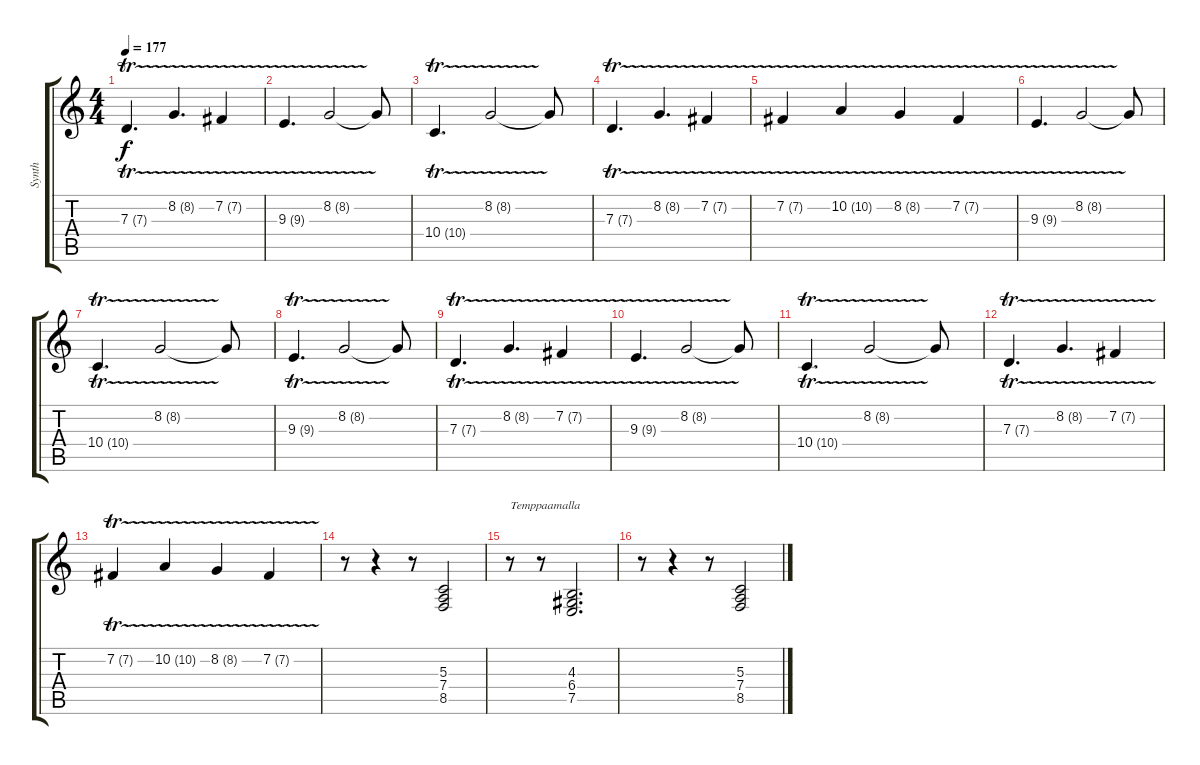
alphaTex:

\track ("Synth" "Synth") {instrument violin}
\staff {score tabs}
\tuning (E4 B3 G3 D3 A2 E2) {hide}
\ts (4 4)
\tempo 177
\clef g2
\ks c
7.3{tr (7 16)}.4{d dy f} 8.2{tr (8 16)}.4{d} 7.2{tr (7 16)}.4 |
9.3{tr (9 16)}.4{d} 8.2{tr (8 16)}.2 8.2{t}.8 |
10.4{tr (10 16)}.4{d} 8.2{tr (8 16)}.2 8.2{t}.8 |
7.3{tr (7 16)}.4{d} 8.2{tr (8 16)}.4{d} 7.2{tr (7 16)}.4 |
7.2{tr (7 16)}.4 10.2{tr (10 16)}.4 8.2{tr (8 16)}.4 7.2{tr (7 16)}.4 |
9.3{tr (9 16)}.4{d} 8.2{tr (8 16)}.2 8.2{t}.8 |
10.4{tr (10 16)}.4{d} 8.2{tr (8 16)}.2 8.2{t}.8 |
9.3{tr (9 16)}.4{d} 8.2{tr (8 16)}.2 8.2{t}.8 |
7.3{tr (7 16)}.4{d} 8.2{tr (8 16)}.4{d} 7.2{tr (7 16)}.4 |
9.3{tr (9 16)}.4{d} 8.2{tr (8 16)}.2 8.2{t}.8 |
10.4{tr (10 16)}.4{d} 8.2{tr (8 16)}.2 8.2{t}.8 |
7.3{tr (7 16)}.4{d} 8.2{tr (8 16)}.4{d} 7.2{tr (7 16)}.4 |
7.2{tr (7 16)}.4 10.2{tr (10 16)}.4 8.2{tr (8 16)}.4 7.2{tr (7 16)}.4 |
r.8 r.4 r.8 (5.3 7.4 8.5).2 |
r.8{txt "Temppaamalla"} r.8 (4.3 6.4 7.5).2{d} |
r.8 r.4 r.8 (5.3 7.4 8.5).2
